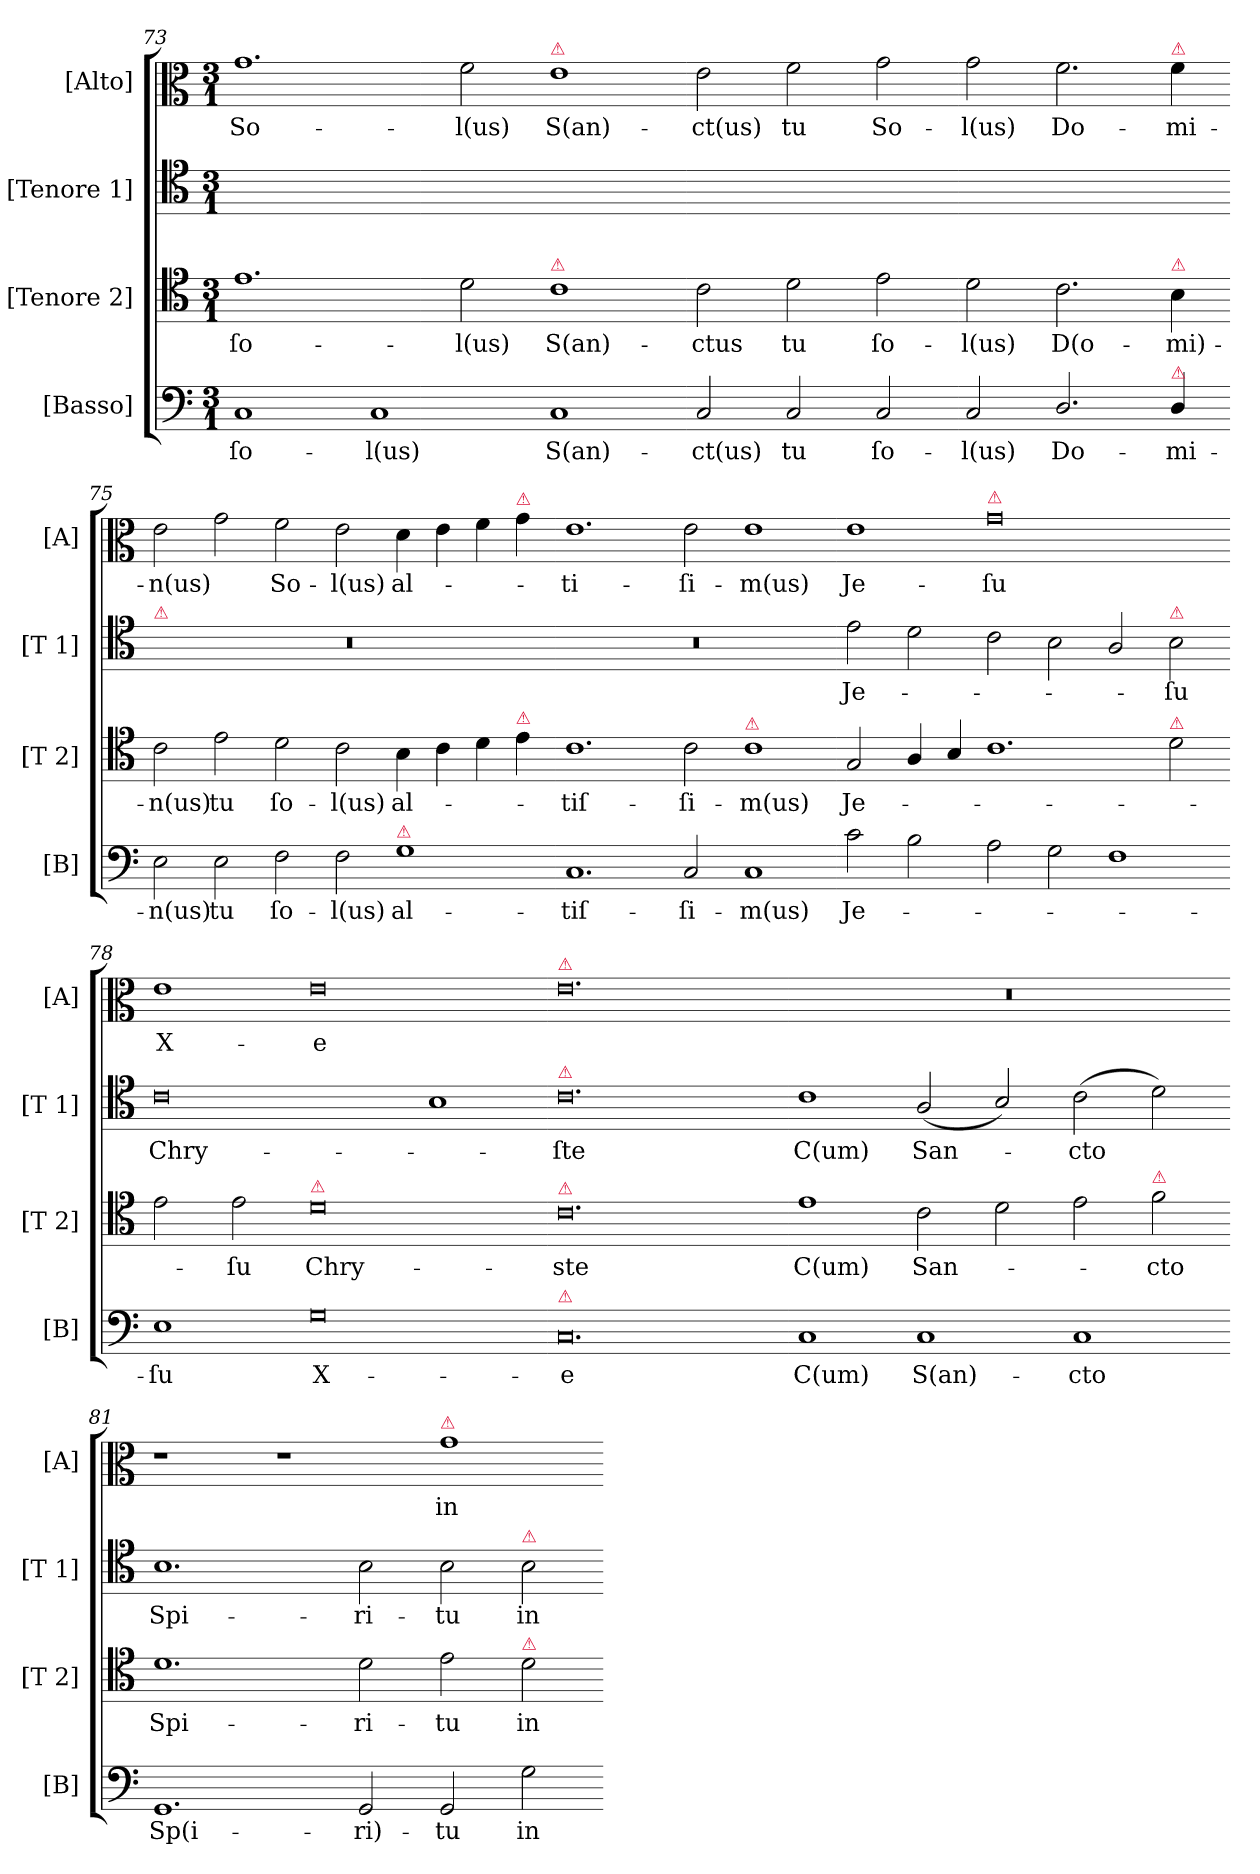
**kern	**text	**kern	**text	**kern	**text	**kern	**text
*part4	*part4	*part3	*part3	*part2	*part2	*part1	*part1
*staff4	*staff4	*staff3	*staff3	*staff2	*staff2	*staff1	*staff1
*I"[Basso]	*	*I"[Tenore 2]	*	*I"[Tenore 1]	*	*I"[Alto]	*
*I'[B]	*	*I'[T 2]	*	*I'[T 1]	*	*I'[A]	*
*clefF4	*	*clefC4	*	*clefC4	*	*clefC3	*
*k[]	*	*k[]	*	*k[]	*	*k[]	*
*M3/1	*	*M3/1	*	*M3/1	*	*M3/1	*
=73	=73	=73	=73	=73	=73	=73	=73
1C	ſo-	1.e	ſo-	0.ryy	.	1.g	So-
1C	-l(us)	.	.	.	.	.	.
.	.	2d\	-l(us)	.	.	2f\	-l(us)
!	!	!	!	!	!	!LO:TX:a:color=crimson:t=⚠	!
!	!	!LO:TX:a:color=crimson:t=⚠	!	!	!	!	!
1C	S(an)-	1c	S(an)-	.	.	1e	S(an)-
=74-	=74-	=74-	=74-	=74-	=74-	=74-	=74-
2C/	-ct(us)	2c\	-ctus	0.ryy	.	2e\	-ct(us)
2C/	tu	2d\	tu	.	.	2f\	tu
2C/	ſo-	2e\	ſo-	.	.	2g\	So-
2C/	-l(us)	2d\	-l(us)	.	.	2g\	-l(us)
2.D/	Do-	2.c\	D(o-	.	.	2.f\	Do-
!	!	!	!	!	!	!LO:TX:a:color=crimson:t=⚠	!
!	!	!LO:TX:a:color=crimson:t=⚠	!	!	!	!	!
!LO:TX:a:color=crimson:t=⚠	!	!	!	!	!	!	!
4D/	-mi-	4B\	-mi)-	.	.	4f\	-mi-
=75-	=75-	=75-	=75-	=75-	=75-	=75-	=75-
!	!	!	!	!LO:TX:a:color=crimson:t=⚠	!	!	!
2E\	-n(us)	2c\	-n(us)	0.r	.	2e\	-n(us)
2E\	tu	2e\	tu	.	.	2g\	.
2F\	ſo-	2d\	ſo-	.	.	2f\	So-
2F\	-l(us)	2c\	-l(us)	.	.	2e\	-l(us)
!LO:TX:a:color=crimson:t=⚠	!	!	!	!	!	!	!
1G	al-	4B\	al-	.	.	4d\	al-
.	.	4c\	.	.	.	4e\	.
.	.	4d\	.	.	.	4f\	.
!	!	!	!	!	!	!LO:TX:a:color=crimson:t=⚠	!
!	!	!LO:TX:a:color=crimson:t=⚠	!	!	!	!	!
.	.	4e\	.	.	.	4g\	.
=76-	=76-	=76-	=76-	=76-	=76-	=76-	=76-
1.C	-tiſ-	1.c	tiſ-	0.r	.	1.e	ti-
2C/	-ſi-	2c\	-ſi-	.	.	2e\	-ſi-
!	!	!LO:TX:a:color=crimson:t=⚠	!	!	!	!	!
1C	-m(us)	1c	-m(us)	.	.	1e	-m(us)
=77-	=77-	=77-	=77-	=77-	=77-	=77-	=77-
2c\	Je-	2G/	Je-	2e\	Je-	1e	Je-
2B\	.	4A/	.	2d\	.	.	.
.	.	4B/	.	.	.	.	.
!	!	!	!	!	!	!LO:TX:a:color=crimson:t=⚠	!
2A\	.	1.c	.	2c\	.	0g	-ſu
2G\	.	.	.	2B\	.	.	.
1F	.	.	.	2A/	.	.	.
!	!	!	!	!LO:TX:a:color=crimson:t=⚠	!	!	!
!	!	!LO:TX:a:color=crimson:t=⚠	!	!	!	!	!
.	.	2d\	.	2B\	-ſu	.	.
=78-	=78-	=78-	=78-	=78-	=78-	=78-	=78-
1E	-ſu	2e\	.	0c	Chry-	1e	X-
.	.	2e\	-ſu	.	.	.	.
!	!	!LO:TX:a:color=crimson:t=⚠	!	!	!	!	!
0G	X-	0d	Chry-	.	.	0e	-e
.	.	.	.	1B	.	.	.
=79-	=79-	=79-	=79-	=79-	=79-	=79-	=79-
!	!	!	!	!	!	!LO:TX:a:color=crimson:t=⚠	!
!	!	!	!	!LO:TX:a:color=crimson:t=⚠	!	!	!
!	!	!LO:TX:a:color=crimson:t=⚠	!	!	!	!	!
!LO:TX:a:color=crimson:t=⚠	!	!	!	!	!	!	!
0.C	-e	0.c	-ste	0.c	-ſte	0.e	.
=80-	=80-	=80-	=80-	=80-	=80-	=80-	=80-
!	!	!	!	!	!	!LO:N:vis=0	!
1C	C(um)	1e	C(um)	1c	C(um)	0.r	.
1C	S(an)-	2c\	San-	(<2A/	San-	.	.
.	.	2d\	.	2B/)	.	.	.
1C	-cto	2e\	.	(>2c\	-cto	.	.
!	!	!LO:TX:a:color=crimson:t=⚠	!	!	!	!	!
.	.	2f\	-cto	2d\)	.	.	.
=81-	=81-	=81-	=81-	=81-	=81-	=81-	=81-
1.GG	Sp(i-	1.d	Spi-	1.B	Spi-	1r	.
.	.	.	.	.	.	1r	.
2GG/	-ri)-	2d\	-ri-	2B\	-ri-	.	.
!	!	!	!	!	!	!LO:TX:a:color=crimson:t=⚠	!
2GG/	-tu	2e\	-tu	2B\	-tu	1g	in
!	!	!	!	!LO:TX:a:color=crimson:t=⚠	!	!	!
!	!	!LO:TX:a:color=crimson:t=⚠	!	!	!	!	!
2G\	in	2d\	in	2B\	in	.	.
=-	=-	=-	=-	=-	=-	=-	=-
*-	*-	*-	*-	*-	*-	*-	*-
